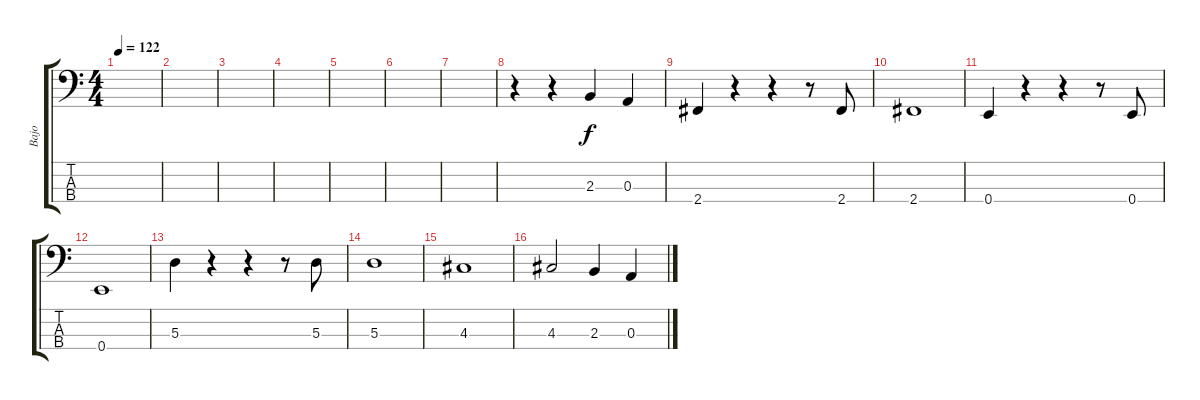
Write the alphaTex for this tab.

\track ("Bajo" "Bajo") {instrument electricbassfinger}
\staff {score tabs}
\tuning (G2 D2 A1 E1) {hide}
\ts (4 4)
\tempo 122
\clef f4
\ks c
|
|
|
|
|
|
|
r.4 r.4 2.3.4 0.3.4 |
2.4.4 r.4 r.4 r.8 2.4.8 |
2.4.1 |
0.4.4 r.4 r.4 r.8 0.4.8 |
0.4.1 |
5.3.4 r.4 r.4 r.8 5.3.8 |
5.3.1 |
4.3.1 |
4.3.2 2.3.4 0.3.4
